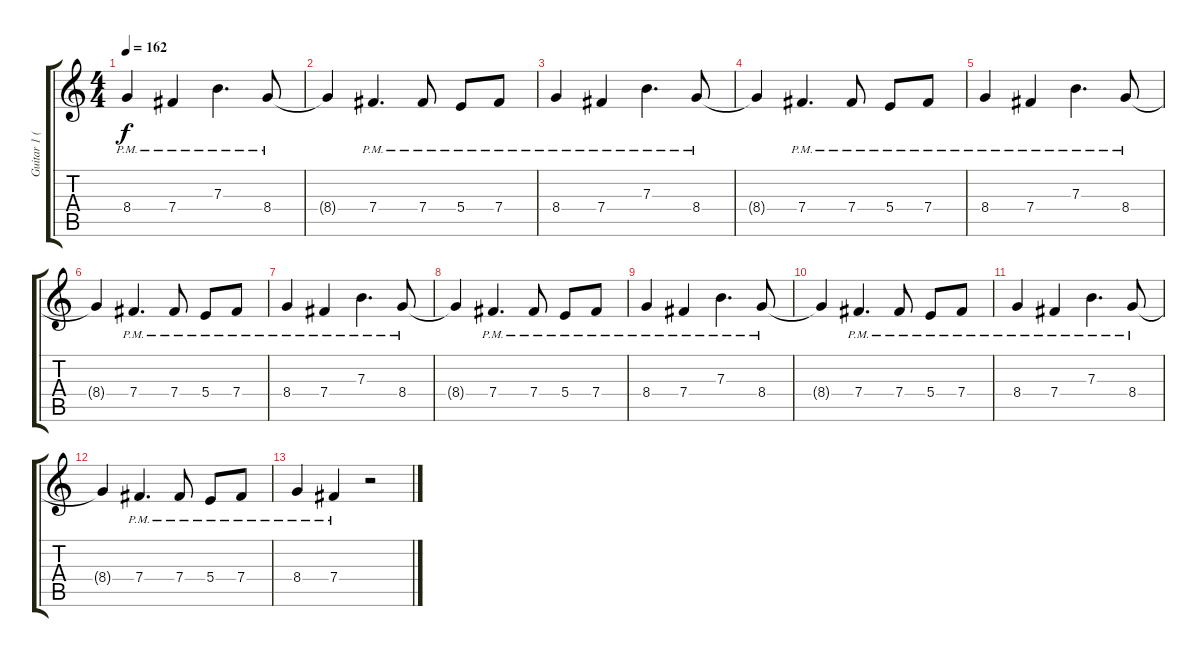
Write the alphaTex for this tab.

\track ("Guitar 1 (Clean + Delay)" "Guitar 1 (") {instrument electricguitarclean}
\staff {score tabs}
\tuning (Db4 Ab3 E3 B2 Gb2 B1) {hide}
\ts (4 4)
\tempo 162
\clef g2
\ks c
8.4{pm}.4{dy f} 7.4{pm}.4 7.3{pm}.4{d} 8.4{pm}.8 |
8.4{t}.4 7.4{pm}.4{d} 7.4{pm}.8 5.4{pm}.8 7.4{pm}.8 |
8.4{pm}.4 7.4{pm}.4 7.3{pm}.4{d} 8.4{pm}.8 |
8.4{t}.4 7.4{pm}.4{d} 7.4{pm}.8 5.4{pm}.8 7.4{pm}.8 |
8.4{pm}.4 7.4{pm}.4 7.3{pm}.4{d} 8.4{pm}.8 |
8.4{t}.4 7.4{pm}.4{d} 7.4{pm}.8 5.4{pm}.8 7.4{pm}.8 |
8.4{pm}.4 7.4{pm}.4 7.3{pm}.4{d} 8.4{pm}.8 |
8.4{t}.4 7.4{pm}.4{d} 7.4{pm}.8 5.4{pm}.8 7.4{pm}.8 |
8.4{pm}.4 7.4{pm}.4 7.3{pm}.4{d} 8.4{pm}.8 |
8.4{t}.4 7.4{pm}.4{d} 7.4{pm}.8 5.4{pm}.8 7.4{pm}.8 |
8.4{pm}.4 7.4{pm}.4 7.3{pm}.4{d} 8.4{pm}.8 |
8.4{t}.4 7.4{pm}.4{d} 7.4{pm}.8 5.4{pm}.8 7.4{pm}.8 |
8.4{pm}.4 7.4{pm}.4 r.2
